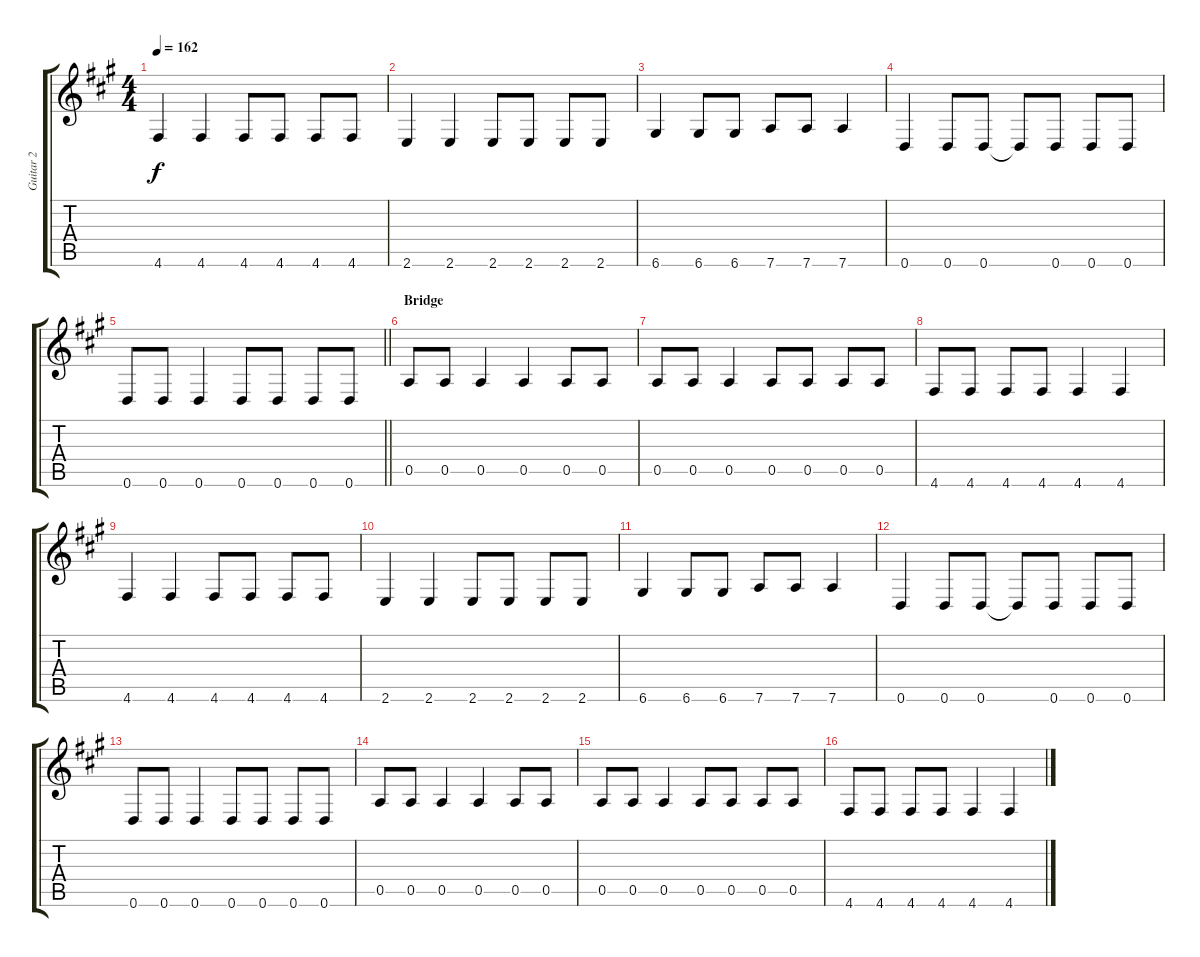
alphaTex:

\track ("Guitar 2" "Guitar 2") {instrument acousticguitarsteel}
\staff {score tabs}
\tuning (E4 B3 G3 D3 A2 D2) {hide}
\ts (4 4)
\tempo 162
\clef g2
\ks a
4.6.4{dy f} 4.6.4 4.6.8 4.6.8 4.6.8 4.6.8 |
2.6.4 2.6.4 2.6.8 2.6.8 2.6.8 2.6.8 |
6.6.4 6.6.8 6.6.8 7.6.8 7.6.8 7.6.4 |
0.6.4 0.6.8 0.6.8 0.6{t}.8 0.6.8 0.6.8 0.6.8 |
\barLineRight lightlight
0.6.8 0.6.8 0.6.4 0.6.8 0.6.8 0.6.8 0.6.8 |
\section ("" "Bridge")
0.5.8 0.5.8 0.5.4 0.5.4 0.5.8 0.5.8 |
0.5.8 0.5.8 0.5.4 0.5.8 0.5.8 0.5.8 0.5.8 |
4.6.8 4.6.8 4.6.8 4.6.8 4.6.4 4.6.4 |
4.6.4 4.6.4 4.6.8 4.6.8 4.6.8 4.6.8 |
2.6.4 2.6.4 2.6.8 2.6.8 2.6.8 2.6.8 |
6.6.4 6.6.8 6.6.8 7.6.8 7.6.8 7.6.4 |
0.6.4 0.6.8 0.6.8 0.6{t}.8 0.6.8 0.6.8 0.6.8 |
0.6.8 0.6.8 0.6.4 0.6.8 0.6.8 0.6.8 0.6.8 |
0.5.8 0.5.8 0.5.4 0.5.4 0.5.8 0.5.8 |
0.5.8 0.5.8 0.5.4 0.5.8 0.5.8 0.5.8 0.5.8 |
4.6.8 4.6.8 4.6.8 4.6.8 4.6.4 4.6.4
